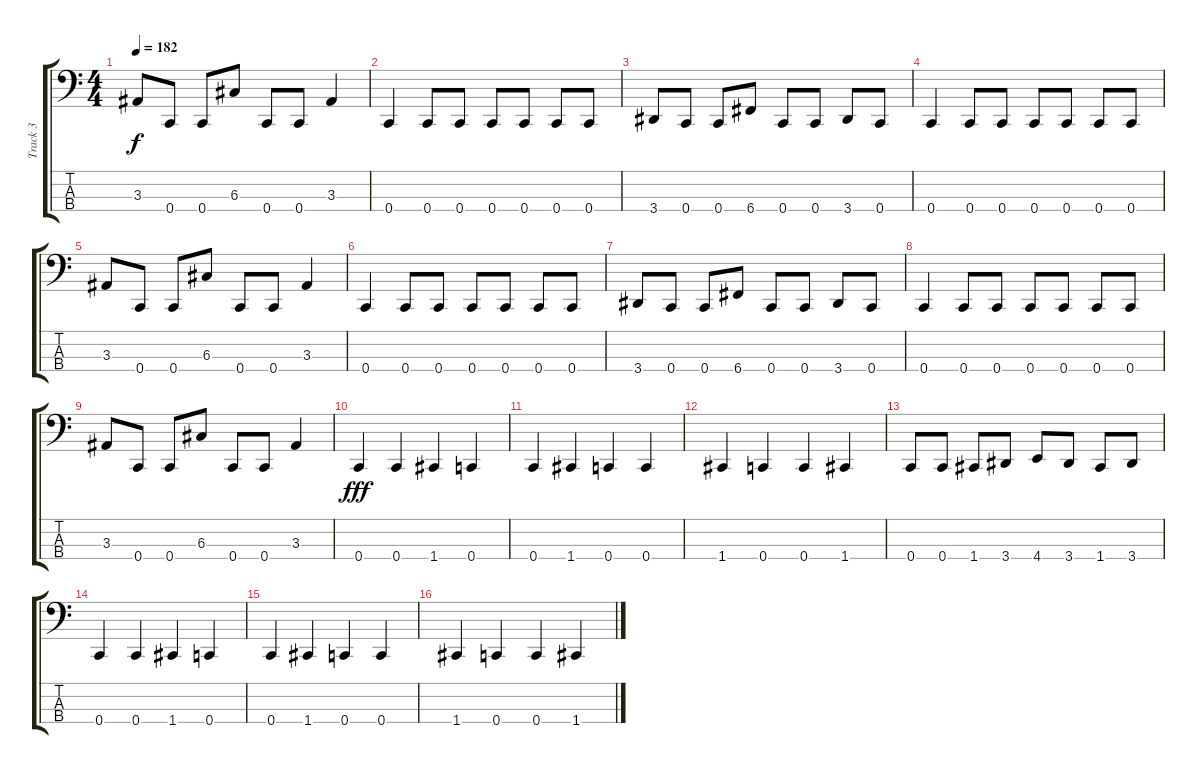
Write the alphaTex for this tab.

\track ("Track 3" "Track 3") {instrument electricbasspick}
\staff {score tabs}
\tuning (F2 C2 G1 C1) {hide}
\ts (4 4)
\tempo 182
\clef f4
\ks c
3.3.8{dy f} 0.4.8 0.4.8 6.3.8 0.4.8 0.4.8 3.3.4 |
0.4.4 0.4.8 0.4.8 0.4.8 0.4.8 0.4.8 0.4.8 |
3.4.8 0.4.8 0.4.8 6.4.8 0.4.8 0.4.8 3.4.8 0.4.8 |
0.4.4 0.4.8 0.4.8 0.4.8 0.4.8 0.4.8 0.4.8 |
3.3.8 0.4.8 0.4.8 6.3.8 0.4.8 0.4.8 3.3.4 |
0.4.4 0.4.8 0.4.8 0.4.8 0.4.8 0.4.8 0.4.8 |
3.4.8 0.4.8 0.4.8 6.4.8 0.4.8 0.4.8 3.4.8 0.4.8 |
0.4.4 0.4.8 0.4.8 0.4.8 0.4.8 0.4.8 0.4.8 |
3.3.8 0.4.8 0.4.8 6.3.8 0.4.8 0.4.8 3.3.4 |
0.4.4{dy fff} 0.4.4 1.4.4 0.4.4 |
0.4.4 1.4.4 0.4.4 0.4.4 |
1.4.4 0.4.4 0.4.4 1.4.4 |
0.4.8 0.4.8 1.4.8 3.4.8 4.4.8 3.4.8 1.4.8 3.4.8 |
0.4.4 0.4.4 1.4.4 0.4.4 |
0.4.4 1.4.4 0.4.4 0.4.4 |
1.4.4 0.4.4 0.4.4 1.4.4
